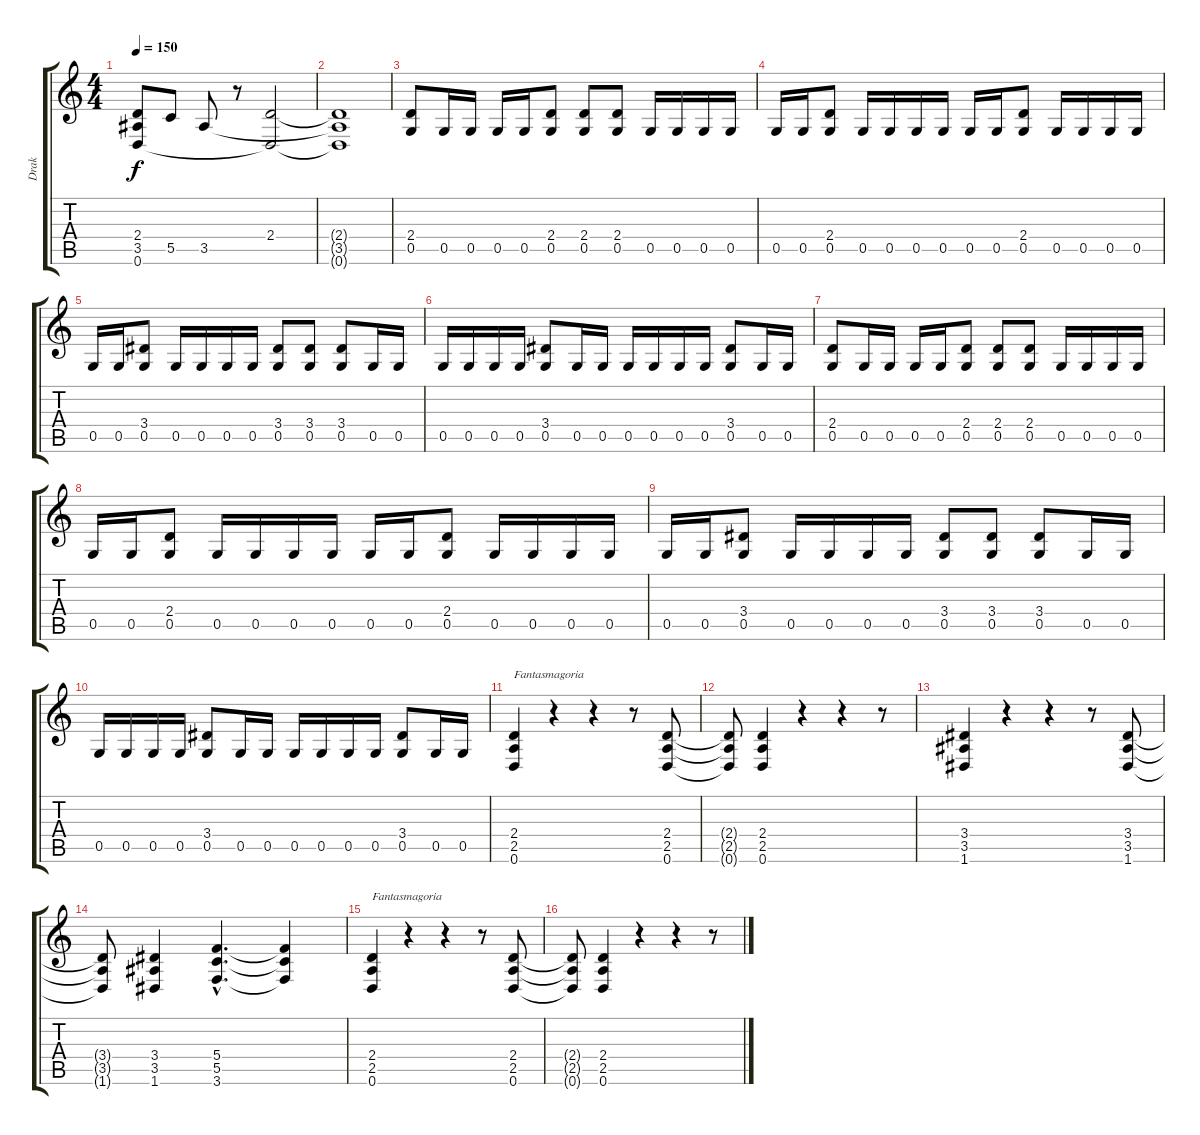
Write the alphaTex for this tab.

\track ("Drak" "Drak") {instrument distortionguitar}
\staff {score tabs}
\tuning (D4 A3 F3 C3 G2 D2) {hide}
\ts (4 4)
\tempo 150
\clef g2
\ks c
(2.4{t} 3.5 0.6{t}).8{dy f} 5.5.8 3.5.8 r.8 (2.4 0.6{t}).2 |
(2.4{t} 3.5{t} 0.6{t}).1 |
(2.4 0.5).8{txt " "} 0.5.16 0.5.16 0.5.16 0.5.16 (2.4 0.5).8 (2.4 0.5).8 (2.4 0.5).8 0.5.16 0.5.16 0.5.16 0.5.16 |
0.5.16 0.5.16 (2.4 0.5).8 0.5.16 0.5.16 0.5.16 0.5.16 0.5.16 0.5.16 (2.4 0.5).8 0.5.16 0.5.16 0.5.16 0.5.16 |
0.5.16 0.5.16 (3.4 0.5).8 0.5.16 0.5.16 0.5.16 0.5.16 (3.4 0.5).8 (3.4 0.5).8 (3.4 0.5).8 0.5.16 0.5.16 |
0.5.16 0.5.16 0.5.16 0.5.16 (3.4 0.5).8 0.5.16 0.5.16 0.5.16 0.5.16 0.5.16 0.5.16 (3.4 0.5).8 0.5.16 0.5.16 |
(2.4 0.5).8 0.5.16 0.5.16 0.5.16 0.5.16 (2.4 0.5).8 (2.4 0.5).8 (2.4 0.5).8 0.5.16 0.5.16 0.5.16 0.5.16 |
0.5.16 0.5.16 (2.4 0.5).8 0.5.16 0.5.16 0.5.16 0.5.16 0.5.16 0.5.16 (2.4 0.5).8 0.5.16 0.5.16 0.5.16 0.5.16 |
0.5.16 0.5.16 (3.4 0.5).8 0.5.16 0.5.16 0.5.16 0.5.16 (3.4 0.5).8 (3.4 0.5).8 (3.4 0.5).8 0.5.16 0.5.16 |
0.5.16 0.5.16 0.5.16 0.5.16 (3.4 0.5).8 0.5.16 0.5.16 0.5.16 0.5.16 0.5.16 0.5.16 (3.4 0.5).8 0.5.16 0.5.16 |
(2.4 2.5 0.6).4{txt "Fantasmagoria"} r.4 r.4 r.8 (2.4 2.5 0.6).8 |
(2.4{t} 2.5{t} 0.6{t}).8 (2.4 2.5 0.6).4 r.4 r.4 r.8 |
(3.4 3.5 1.6).4 r.4 r.4 r.8 (3.4 3.5 1.6).8 |
(3.4{t} 3.5{t} 1.6{t}).8 (3.4 3.5 1.6).4 (5.4{hac} 5.5{hac} 3.6{hac}).4{d} (5.4{t} 5.5{t} 3.6{t}).4 |
(2.4 2.5 0.6).4{txt "Fantasmagoria"} r.4 r.4 r.8 (2.4 2.5 0.6).8 |
(2.4{t} 2.5{t} 0.6{t}).8 (2.4 2.5 0.6).4 r.4 r.4 r.8
